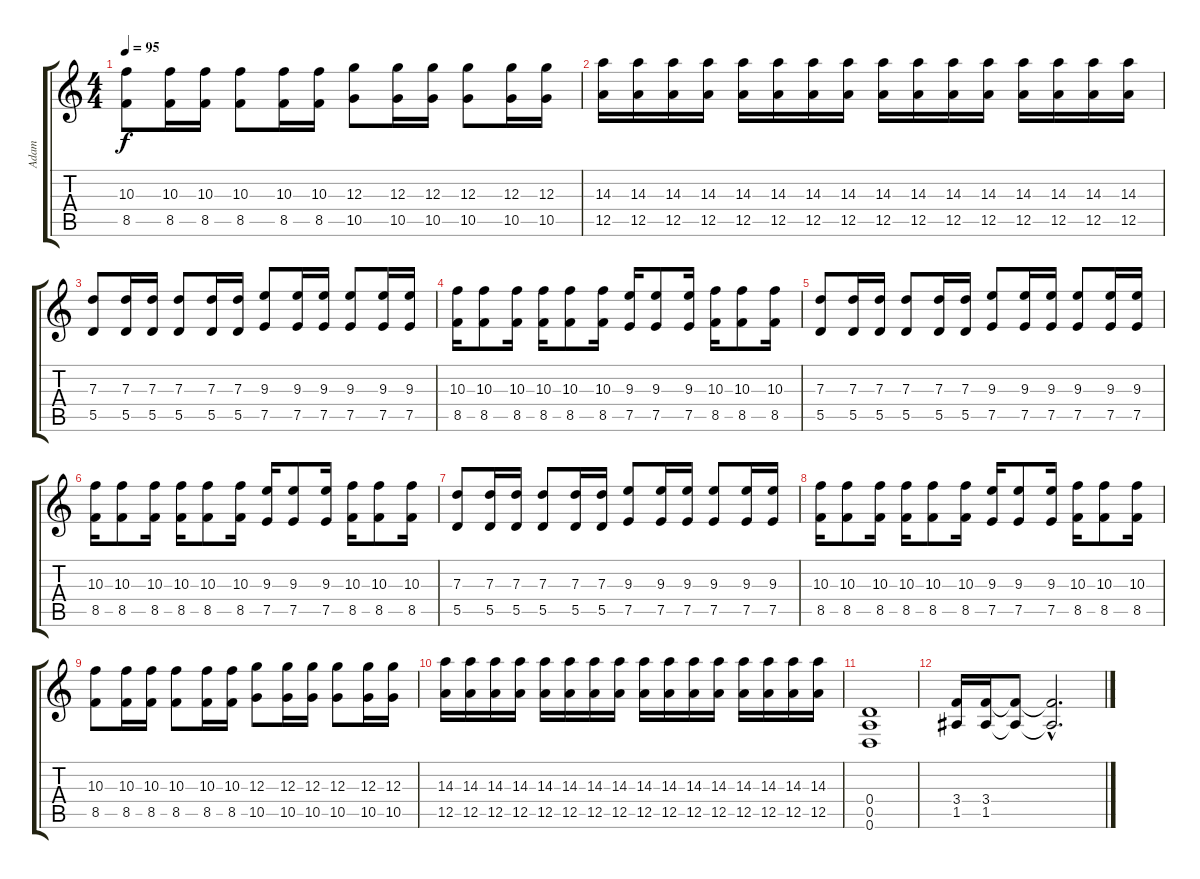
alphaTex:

\track ("Adam" "Adam") {instrument distortionguitar}
\staff {score tabs}
\tuning (E4 B3 G3 D3 A2 D2) {hide}
\ts (4 4)
\tempo 95
\clef g2
\ks c
(10.3 8.5).8{dy f} (10.3 8.5).16 (10.3 8.5).16 (10.3 8.5).8 (10.3 8.5).16 (10.3 8.5).16 (12.3 10.5).8 (12.3 10.5).16 (12.3 10.5).16 (12.3 10.5).8 (12.3 10.5).16 (12.3 10.5).16 |
(14.3 12.5).16 (14.3 12.5).16 (14.3 12.5).16 (14.3 12.5).16 (14.3 12.5).16 (14.3 12.5).16 (14.3 12.5).16 (14.3 12.5).16 (14.3 12.5).16 (14.3 12.5).16 (14.3 12.5).16 (14.3 12.5).16 (14.3 12.5).16 (14.3 12.5).16 (14.3 12.5).16 (14.3 12.5).16 |
(7.3 5.5).8 (7.3 5.5).16 (7.3 5.5).16 (7.3 5.5).8 (7.3 5.5).16 (7.3 5.5).16 (9.3 7.5).8 (9.3 7.5).16 (9.3 7.5).16 (9.3 7.5).8 (9.3 7.5).16 (9.3 7.5).16 |
(10.3 8.5).16 (10.3 8.5).8 (10.3 8.5).16 (10.3 8.5).16 (10.3 8.5).8 (10.3 8.5).16 (9.3 7.5).16 (9.3 7.5).8 (9.3 7.5).16 (10.3 8.5).16 (10.3 8.5).8 (10.3 8.5).16 |
(7.3 5.5).8 (7.3 5.5).16 (7.3 5.5).16 (7.3 5.5).8 (7.3 5.5).16 (7.3 5.5).16 (9.3 7.5).8 (9.3 7.5).16 (9.3 7.5).16 (9.3 7.5).8 (9.3 7.5).16 (9.3 7.5).16 |
(10.3 8.5).16 (10.3 8.5).8 (10.3 8.5).16 (10.3 8.5).16 (10.3 8.5).8 (10.3 8.5).16 (9.3 7.5).16 (9.3 7.5).8 (9.3 7.5).16 (10.3 8.5).16 (10.3 8.5).8 (10.3 8.5).16 |
(7.3 5.5).8 (7.3 5.5).16 (7.3 5.5).16 (7.3 5.5).8 (7.3 5.5).16 (7.3 5.5).16 (9.3 7.5).8 (9.3 7.5).16 (9.3 7.5).16 (9.3 7.5).8 (9.3 7.5).16 (9.3 7.5).16 |
(10.3 8.5).16 (10.3 8.5).8 (10.3 8.5).16 (10.3 8.5).16 (10.3 8.5).8 (10.3 8.5).16 (9.3 7.5).16 (9.3 7.5).8 (9.3 7.5).16 (10.3 8.5).16 (10.3 8.5).8 (10.3 8.5).16 |
(10.3 8.5).8 (10.3 8.5).16 (10.3 8.5).16 (10.3 8.5).8 (10.3 8.5).16 (10.3 8.5).16 (12.3 10.5).8 (12.3 10.5).16 (12.3 10.5).16 (12.3 10.5).8 (12.3 10.5).16 (12.3 10.5).16 |
(14.3 12.5).16 (14.3 12.5).16 (14.3 12.5).16 (14.3 12.5).16 (14.3 12.5).16 (14.3 12.5).16 (14.3 12.5).16 (14.3 12.5).16 (14.3 12.5).16 (14.3 12.5).16 (14.3 12.5).16 (14.3 12.5).16 (14.3 12.5).16 (14.3 12.5).16 (14.3 12.5).16 (14.3 12.5).16 |
(0.4 0.5 0.6).1 |
(3.4 1.5).16 (3.4 1.5).16 (3.4{t} 1.5{t}).8 (3.4{hac t} 1.5{hac t}).2{d}
